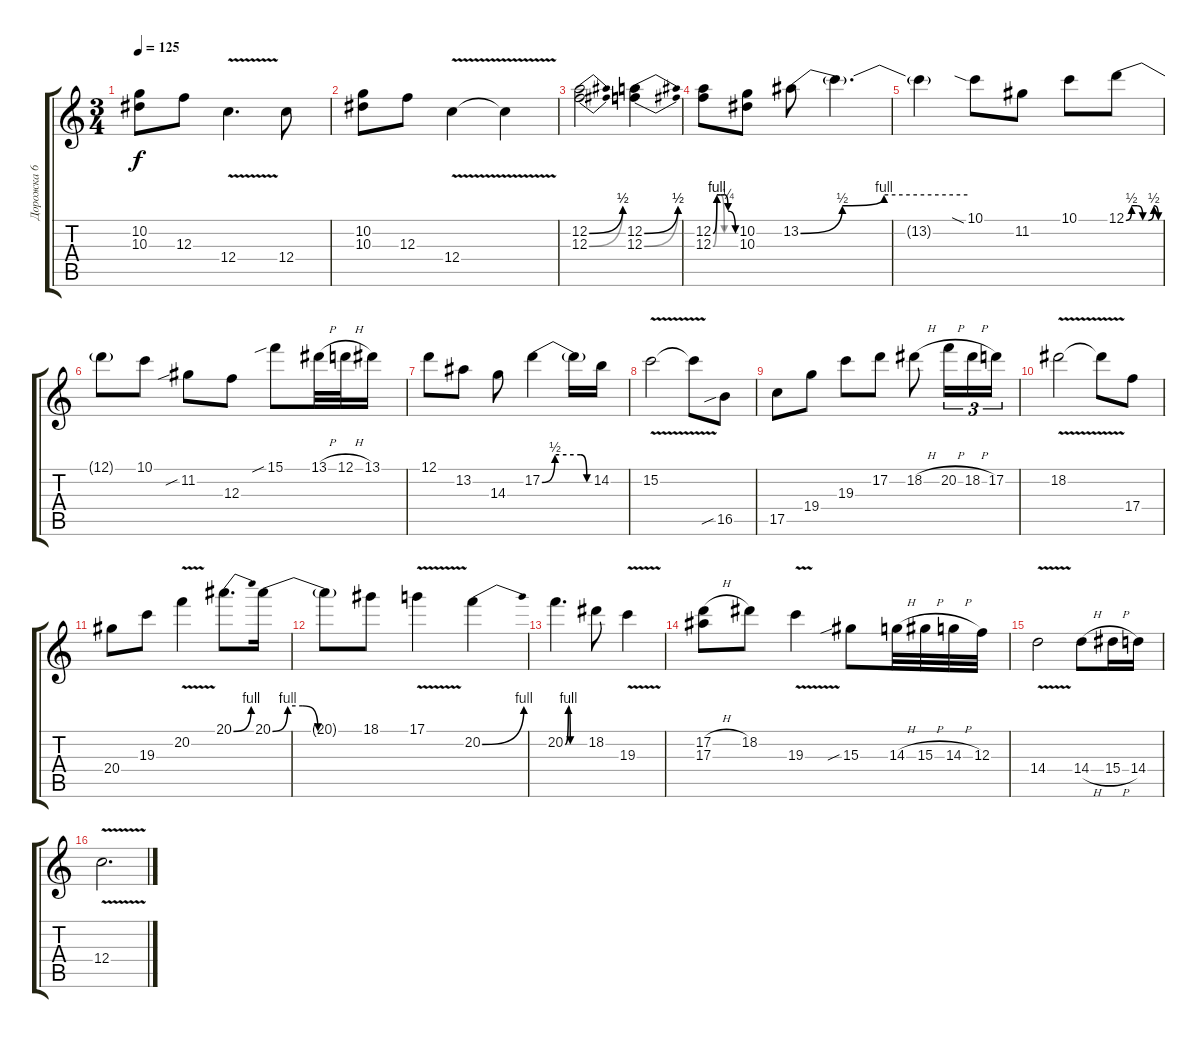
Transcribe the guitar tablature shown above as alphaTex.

\track ("Дорожка 6" "Дорожка 6") {instrument distortionguitar}
\staff {score tabs}
\tuning (D4 A3 F3 C3 G2 D2) {hide}
\ts (3 4)
\tempo 125
\clef g2
\ks c
(10.2 10.3).8{dy f} 12.3.8 12.4{v}.4{d} 12.4.8 |
(10.2 10.3).8 12.3.8 12.4{v}.4 12.4{t}.4 |
(12.2{be (bend 0 0 60 2)} 12.3{be (bend 0 0 60 2)}).2 (12.2{be (bend 0 0 60 2)} 12.3{be (bend 0 0 60 2)}).4 |
(12.2{be (custom 0 0 10 4 20 4 30 4 40 1 60 0)} 12.3{be (custom 0 0 10 4 20 4 30 0 60 0)}).8 (10.2 10.3).8 13.2{be (custom 0 0 15 2 30 4 60 4)}.8 13.2{t}.4{d} |
13.2{t}.4 10.1{sia}.8 11.2.8 10.1.8 12.1{be (custom 0 0 10 2 20 2 30 0 40 0 50 2 58 0 60 0)}.8 |
12.1{t}.8 10.1.8 11.2{sib}.8 12.3.8 15.1{sib}.8 13.1{h}.32 12.1{h}.32 13.1.16 |
12.1.8 13.2.8 14.3.8 17.2{be (custom 0 0 15 2 45 2 52 0 60 0)}.4 17.2{t}.16 14.2.16 |
15.2{v}.2 15.2{t}.8 16.5{sib}.8 |
17.5.8 19.4.8 19.3.8 17.2.8 18.2{h}.8 20.2{h}.16{tu (3 2)} 18.2{h}.16{tu (3 2)} 17.2.16{tu (3 2)} |
18.2{v}.2 18.2{t}.8 17.4.8 |
20.4.8 19.3.8 20.2{v}.4 20.1{be (bend 0 0 60 4)}.8{d} 20.1{be (custom 0 0 10 4 20 4 30 0 60 0)}.16 |
20.1{t}.8 18.1.8 17.1{v}.4 20.2{be (bend 0 0 60 4)}.4 |
20.2{be (custom 0 0 10 4 16 0 30 0 60 0)}.4{d} 18.2.8 19.3{v}.4 |
(17.2{h} 17.3).8 18.2.8 19.3{v}.4 15.3{sib}.8 14.3{h}.32 15.3{h}.32 14.3{h}.32 12.3.32 |
14.4{v}.2 14.4{h}.8 15.4{h}.16 14.4.16 |
12.4{v}.2{d}
